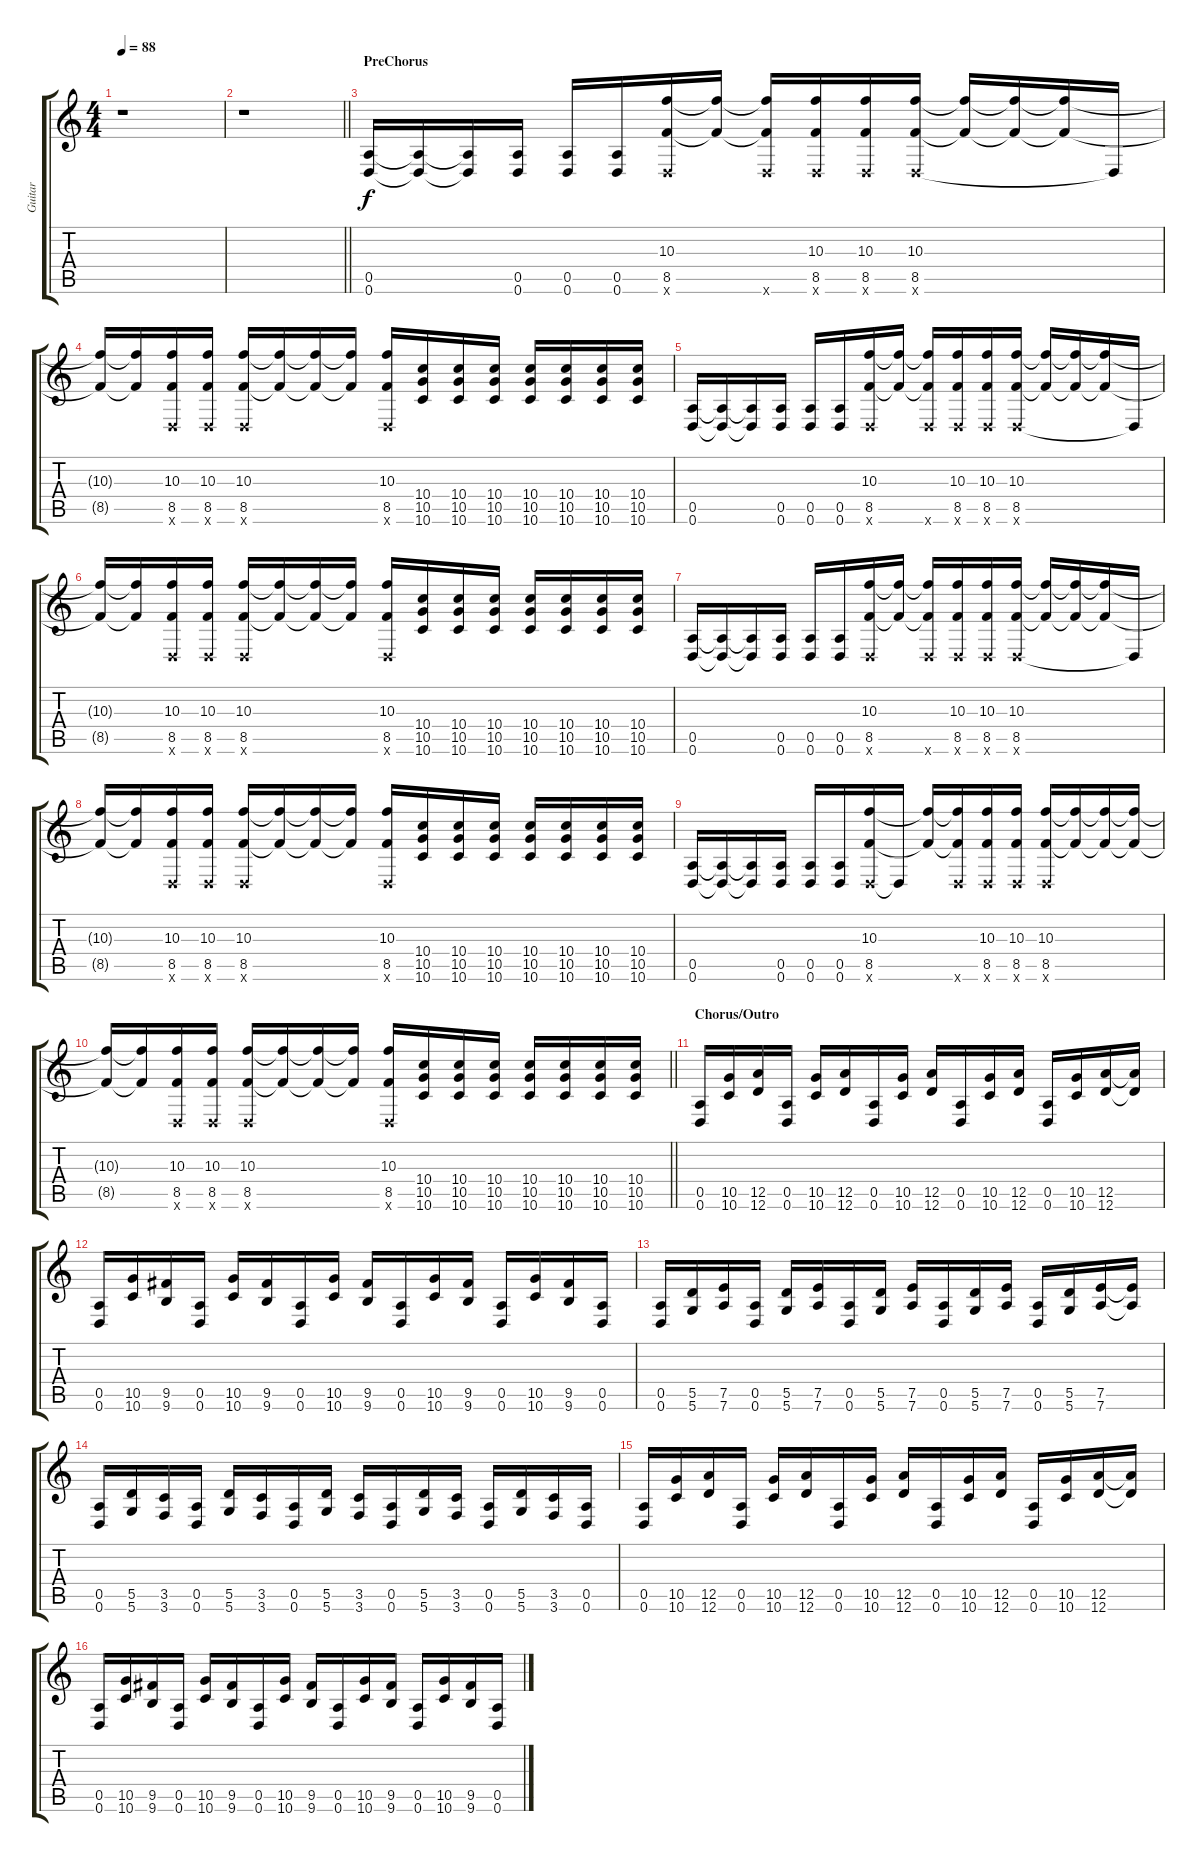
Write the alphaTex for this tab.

\track ("Guitar" "Guitar") {instrument overdrivenguitar}
\staff {score tabs}
\tuning (E4 B3 G3 D3 A2 D2) {hide}
\ts (4 4)
\tempo 88
\clef g2
\ks c
r.1{dy f} |
\barLineRight lightlight
r.1 |
\section ("" "PreChorus")
(0.5 0.6).16 (0.5{t} 0.6{t}).16 (0.5{t} 0.6{t}).16 (0.5 0.6).16 (0.5 0.6).16 (0.5 0.6).16 (10.3 8.5 0.6{x}).16 (10.3{t} 8.5{t}).16 (10.3{t} 8.5{t} 0.6{x}).16 (10.3 8.5 0.6{x}).16 (10.3 8.5 0.6{x}).16 (10.3 8.5 0.6{x}).16 (10.3{t} 8.5{t}).16 (10.3{t} 8.5{t}).16 (10.3{t} 8.5{t}).16 0.6{t}.16 |
(10.3{t} 8.5{t}).16 (10.3{t} 8.5{t}).16 (10.3 8.5 0.6{x}).16 (10.3 8.5 0.6{x}).16 (10.3 8.5 0.6{x}).16 (10.3{t} 8.5{t}).16 (10.3{t} 8.5{t}).16 (10.3{t} 8.5{t}).16 (10.3 8.5 0.6{x}).16 (10.4 10.5 10.6).16 (10.4 10.5 10.6).16 (10.4 10.5 10.6).16 (10.4 10.5 10.6).16 (10.4 10.5 10.6).16 (10.4 10.5 10.6).16 (10.4 10.5 10.6).16 |
(0.5 0.6).16 (0.5{t} 0.6{t}).16 (0.5{t} 0.6{t}).16 (0.5 0.6).16 (0.5 0.6).16 (0.5 0.6).16 (10.3 8.5 0.6{x}).16 (10.3{t} 8.5{t}).16 (10.3{t} 8.5{t} 0.6{x}).16 (10.3 8.5 0.6{x}).16 (10.3 8.5 0.6{x}).16 (10.3 8.5 0.6{x}).16 (10.3{t} 8.5{t}).16 (10.3{t} 8.5{t}).16 (10.3{t} 8.5{t}).16 0.6{t}.16 |
(10.3{t} 8.5{t}).16 (10.3{t} 8.5{t}).16 (10.3 8.5 0.6{x}).16 (10.3 8.5 0.6{x}).16 (10.3 8.5 0.6{x}).16 (10.3{t} 8.5{t}).16 (10.3{t} 8.5{t}).16 (10.3{t} 8.5{t}).16 (10.3 8.5 0.6{x}).16 (10.4 10.5 10.6).16 (10.4 10.5 10.6).16 (10.4 10.5 10.6).16 (10.4 10.5 10.6).16 (10.4 10.5 10.6).16 (10.4 10.5 10.6).16 (10.4 10.5 10.6).16 |
(0.5 0.6).16 (0.5{t} 0.6{t}).16 (0.5{t} 0.6{t}).16 (0.5 0.6).16 (0.5 0.6).16 (0.5 0.6).16 (10.3 8.5 0.6{x}).16 (10.3{t} 8.5{t}).16 (10.3{t} 8.5{t} 0.6{x}).16 (10.3 8.5 0.6{x}).16 (10.3 8.5 0.6{x}).16 (10.3 8.5 0.6{x}).16 (10.3{t} 8.5{t}).16 (10.3{t} 8.5{t}).16 (10.3{t} 8.5{t}).16 0.6{t}.16 |
(10.3{t} 8.5{t}).16 (10.3{t} 8.5{t}).16 (10.3 8.5 0.6{x}).16 (10.3 8.5 0.6{x}).16 (10.3 8.5 0.6{x}).16 (10.3{t} 8.5{t}).16 (10.3{t} 8.5{t}).16 (10.3{t} 8.5{t}).16 (10.3 8.5 0.6{x}).16 (10.4 10.5 10.6).16 (10.4 10.5 10.6).16 (10.4 10.5 10.6).16 (10.4 10.5 10.6).16 (10.4 10.5 10.6).16 (10.4 10.5 10.6).16 (10.4 10.5 10.6).16 |
(0.5 0.6).16 (0.5{t} 0.6{t}).16 (0.5{t} 0.6{t}).16 (0.5 0.6).16 (0.5 0.6).16 (0.5 0.6).16 (10.3 8.5 0.6{x}).16 0.6{t}.16 (10.3{t} 8.5{t}).16 (10.3{t} 8.5{t} 0.6{x}).16 (10.3 8.5 0.6{x}).16 (10.3 8.5 0.6{x}).16 (10.3 8.5 0.6{x}).16 (10.3{t} 8.5{t}).16 (10.3{t} 8.5{t}).16 (10.3{t} 8.5{t}).16 |
\barLineRight lightlight
(10.3{t} 8.5{t}).16 (10.3{t} 8.5{t}).16 (10.3 8.5 0.6{x}).16 (10.3 8.5 0.6{x}).16 (10.3 8.5 0.6{x}).16 (10.3{t} 8.5{t}).16 (10.3{t} 8.5{t}).16 (10.3{t} 8.5{t}).16 (10.3 8.5 0.6{x}).16 (10.4 10.5 10.6).16 (10.4 10.5 10.6).16 (10.4 10.5 10.6).16 (10.4 10.5 10.6).16 (10.4 10.5 10.6).16 (10.4 10.5 10.6).16 (10.4 10.5 10.6).16 |
\section ("" "Chorus/Outro")
(0.5 0.6).16 (10.5 10.6).16 (12.5 12.6).16 (0.5 0.6).16 (10.5 10.6).16 (12.5 12.6).16 (0.5 0.6).16 (10.5 10.6).16 (12.5 12.6).16 (0.5 0.6).16 (10.5 10.6).16 (12.5 12.6).16 (0.5 0.6).16 (10.5 10.6).16 (12.5 12.6).16 (12.5{t} 12.6{t}).16 |
(0.5 0.6).16 (10.5 10.6).16 (9.5 9.6).16 (0.5 0.6).16 (10.5 10.6).16 (9.5 9.6).16 (0.5 0.6).16 (10.5 10.6).16 (9.5 9.6).16 (0.5 0.6).16 (10.5 10.6).16 (9.5 9.6).16 (0.5 0.6).16 (10.5 10.6).16 (9.5 9.6).16 (0.5 0.6).16 |
(0.5 0.6).16 (5.5 5.6).16 (7.5 7.6).16 (0.5 0.6).16 (5.5 5.6).16 (7.5 7.6).16 (0.5 0.6).16 (5.5 5.6).16 (7.5 7.6).16 (0.5 0.6).16 (5.5 5.6).16 (7.5 7.6).16 (0.5 0.6).16 (5.5 5.6).16 (7.5 7.6).16 (7.5{t} 7.6{t}).16 |
(0.5 0.6).16 (5.5 5.6).16 (3.5 3.6).16 (0.5 0.6).16 (5.5 5.6).16 (3.5 3.6).16 (0.5 0.6).16 (5.5 5.6).16 (3.5 3.6).16 (0.5 0.6).16 (5.5 5.6).16 (3.5 3.6).16 (0.5 0.6).16 (5.5 5.6).16 (3.5 3.6).16 (0.5 0.6).16 |
(0.5 0.6).16 (10.5 10.6).16 (12.5 12.6).16 (0.5 0.6).16 (10.5 10.6).16 (12.5 12.6).16 (0.5 0.6).16 (10.5 10.6).16 (12.5 12.6).16 (0.5 0.6).16 (10.5 10.6).16 (12.5 12.6).16 (0.5 0.6).16 (10.5 10.6).16 (12.5 12.6).16 (12.5{t} 12.6{t}).16 |
(0.5 0.6).16 (10.5 10.6).16 (9.5 9.6).16 (0.5 0.6).16 (10.5 10.6).16 (9.5 9.6).16 (0.5 0.6).16 (10.5 10.6).16 (9.5 9.6).16 (0.5 0.6).16 (10.5 10.6).16 (9.5 9.6).16 (0.5 0.6).16 (10.5 10.6).16 (9.5 9.6).16 (0.5 0.6).16
